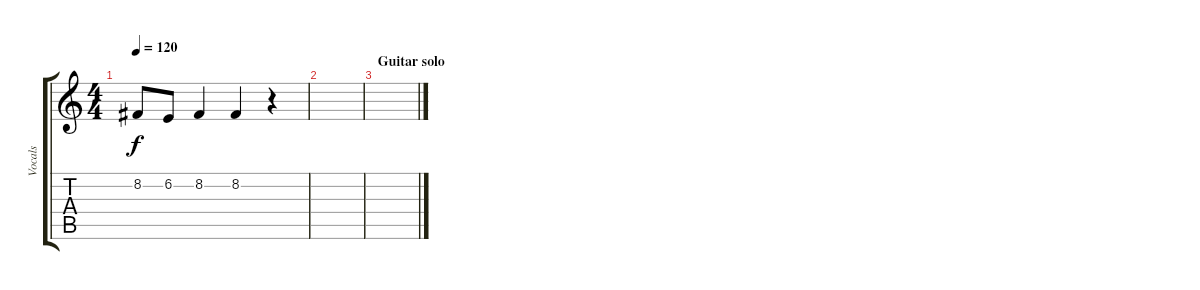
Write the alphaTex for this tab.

\track ("Vocals" "Vocals") {instrument altosax}
\staff {score tabs}
\tuning (Eb4 Bb3 Gb3 Db3 Ab2 Eb2) {hide}
\ts (4 4)
\tempo 120
\clef g2
\ks c
8.2{t}.8{dy f} 6.2.8 8.2.4 8.2.4 r.4 |
|
\section ("" "Guitar solo")
